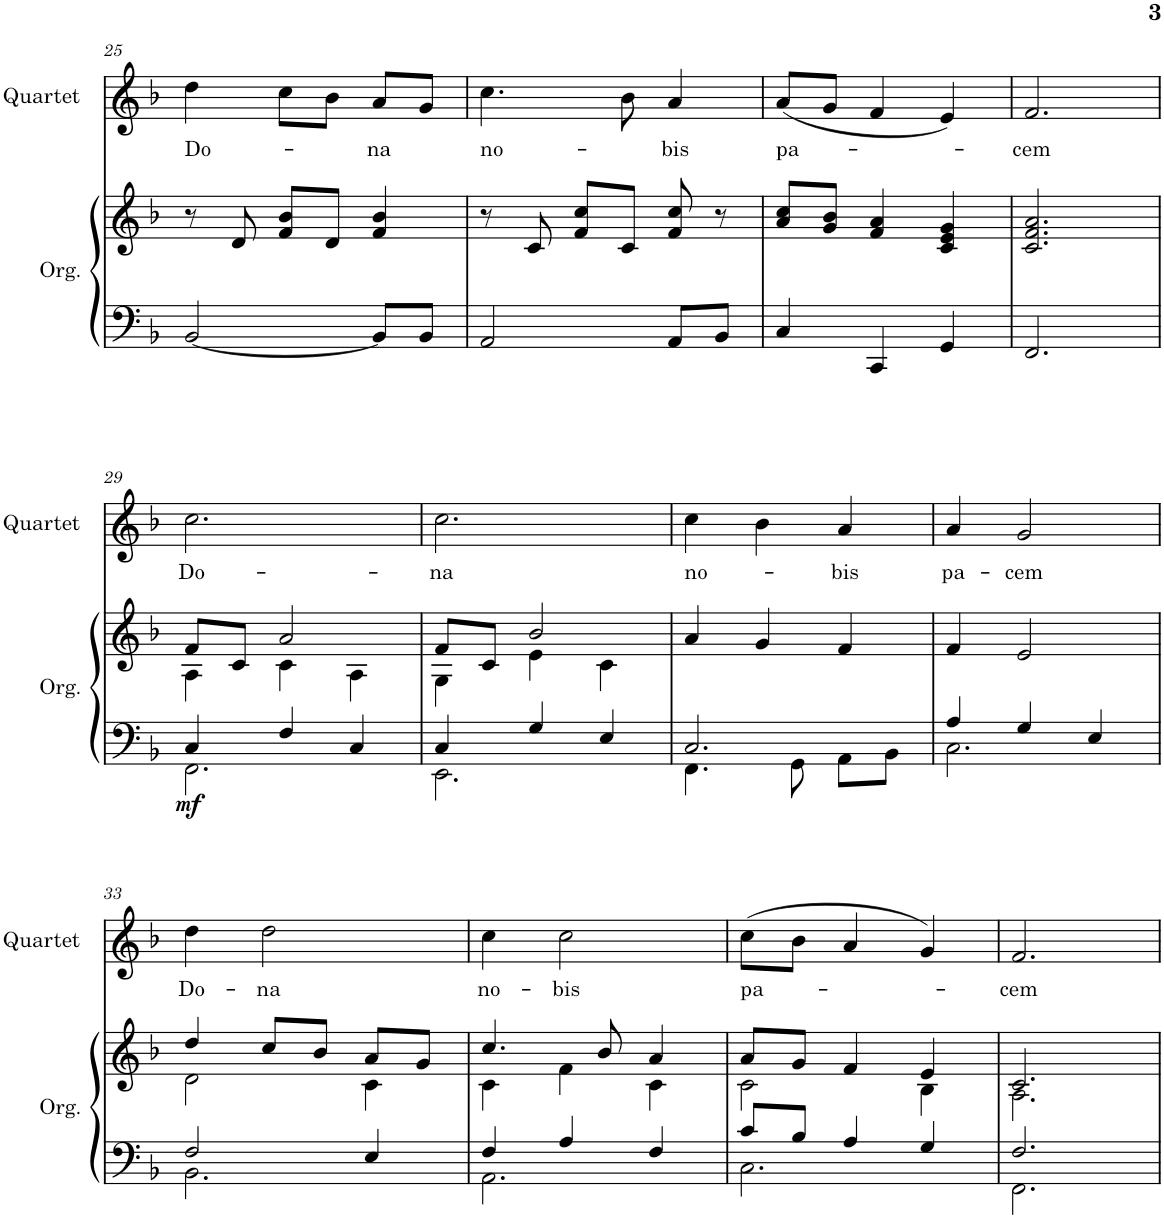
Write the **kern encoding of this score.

**kern	**kern	**dynam	**kern	**text
*part2	*part2	*part2	*part1	*part1
*staff3	*staff2	*staff2/3	*staff1	*staff1
*I"Órgano de tubos	*	*	*I"Quartet	*
*	*	*	*I'Quartet	*
!!LO:PB:g=z
*clefF4	*clefG2	*	*clefG2	*
*k[b-]	*k[b-]	*	*k[b-]	*
*M3/4	*M3/4	*	*M3/4	*
=25	=25	=25	=25	=25
!	!	!	!	!LO:LY:b
[2BB-/	8r	.	4dd\	Do-
.	8d/	.	.	.
.	8f/ 8b-/L	.	8cc\L	.
.	8d/J	.	8b-\J	.
!	!	!	!	!LO:LY:b
8BB-/L]	4f/ 4b-/	.	8a/L	-na
8BB-/J	.	.	8g/J	.
=26	=26	=26	=26	=26
!	!	!	!	!LO:LY:b
2AA/	8r	.	4.cc\	no-
.	8c/	.	.	.
.	8f/ 8cc/L	.	.	.
.	8c/J	.	8b-\	.
!	!	!	!	!LO:LY:b
8AA/L	8f/ 8cc/	.	4a/	-bis
8BB-/J	8r	.	.	.
=27	=27	=27	=27	=27
!	!	!	!	!LO:LY:b
4C/	8a/ 8cc/L	.	(8a/L	pa-
.	8g/ 8b-/J	.	8g/J	.
4CC/	4f/ 4a/	.	4f/	.
4GG/	4c/ 4e/ 4g/	.	4e/)	.
=28	=28	=28	=28	=28
!	!	!	!	!LO:LY:b
2.FF/	2.c/ 2.f/ 2.a/	.	2.f/	-cem
!!LO:LB:g=z
=29	=29	=29	=29	=29
*^	*^	*	*	*
!	!	!	!	!LO:DY:b=2	!	!LO:LY:b
4C/	2.FF\	8f/L	4A\	mf	2.cc\	Do-
.	.	8c/J	.	.	.	.
4F/	.	2a/	4c\	.	.	.
4C/	.	.	4A\	.	.	.
=30	=30	=30	=30	=30	=30	=30
!	!	!	!	!	!	!LO:LY:b
4C/	2.EE\	8f/L	4G\	.	2.cc\	-na
.	.	8c/J	.	.	.	.
4G/	.	2b-/	4e\	.	.	.
4E/	.	.	4c\	.	.	.
=31	=31	=31	=31	=31	=31	=31
!	!	!	!	!	!	!LO:LY:b
*	*	*v	*v	*	*	*
2.C/	4.FF\	4a/	.	4cc\	no-
.	.	4g/	.	4b-\	.
.	8GG\	.	.	.	.
!	!	!	!	!	!LO:LY:b
.	8AA\L	4f/	.	4a/	-bis
.	8BB-\J	.	.	.	.
=32	=32	=32	=32	=32	=32
!	!	!	!	!	!LO:LY:b
4A/	2.C\	4f/	.	4a/	pa-
!	!	!	!	!	!LO:LY:b
4G/	.	2e/	.	2g/	-cem
4E/	.	.	.	.	.
!!LO:LB:g=z
=33	=33	=33	=33	=33	=33
*	*	*^	*	*	*
!	!	!	!	!	!	!LO:LY:b
2F/	2.BB-\	4dd/	2d\	.	4dd\	Do-
!	!	!	!	!	!	!LO:LY:b
.	.	8cc/L	.	.	2dd\	-na
.	.	8b-/J	.	.	.	.
4E/	.	8a/L	4c\	.	.	.
.	.	8g/J	.	.	.	.
=34	=34	=34	=34	=34	=34	=34
!	!	!	!	!	!	!LO:LY:b
4F/	2.AA\	4.cc/	4c\	.	4cc\	no-
!	!	!	!	!	!	!LO:LY:b
4A/	.	.	4f\	.	2cc\	-bis
.	.	8b-/	.	.	.	.
4F/	.	4a/	4c\	.	.	.
=35	=35	=35	=35	=35	=35	=35
!	!	!	!	!	!	!LO:LY:b
8c/L	2.C\	8a/L	2c\	.	(8cc\L	pa-
8B-/J	.	8g/J	.	.	8b-\J	.
4A/	.	4f/	.	.	4a/	.
4G/	.	4e/	4B-\	.	4g/)	.
=36	=36	=36	=36	=36	=36	=36
!	!	!	!	!	!	!LO:LY:b
2.F/	2.FF\	2.c/	2.A\	.	2.f/	-cem
*v	*v	*	*	*	*	*
*	*v	*v	*	*	*
=	=	=	=	=
*-	*-	*-	*-	*-
